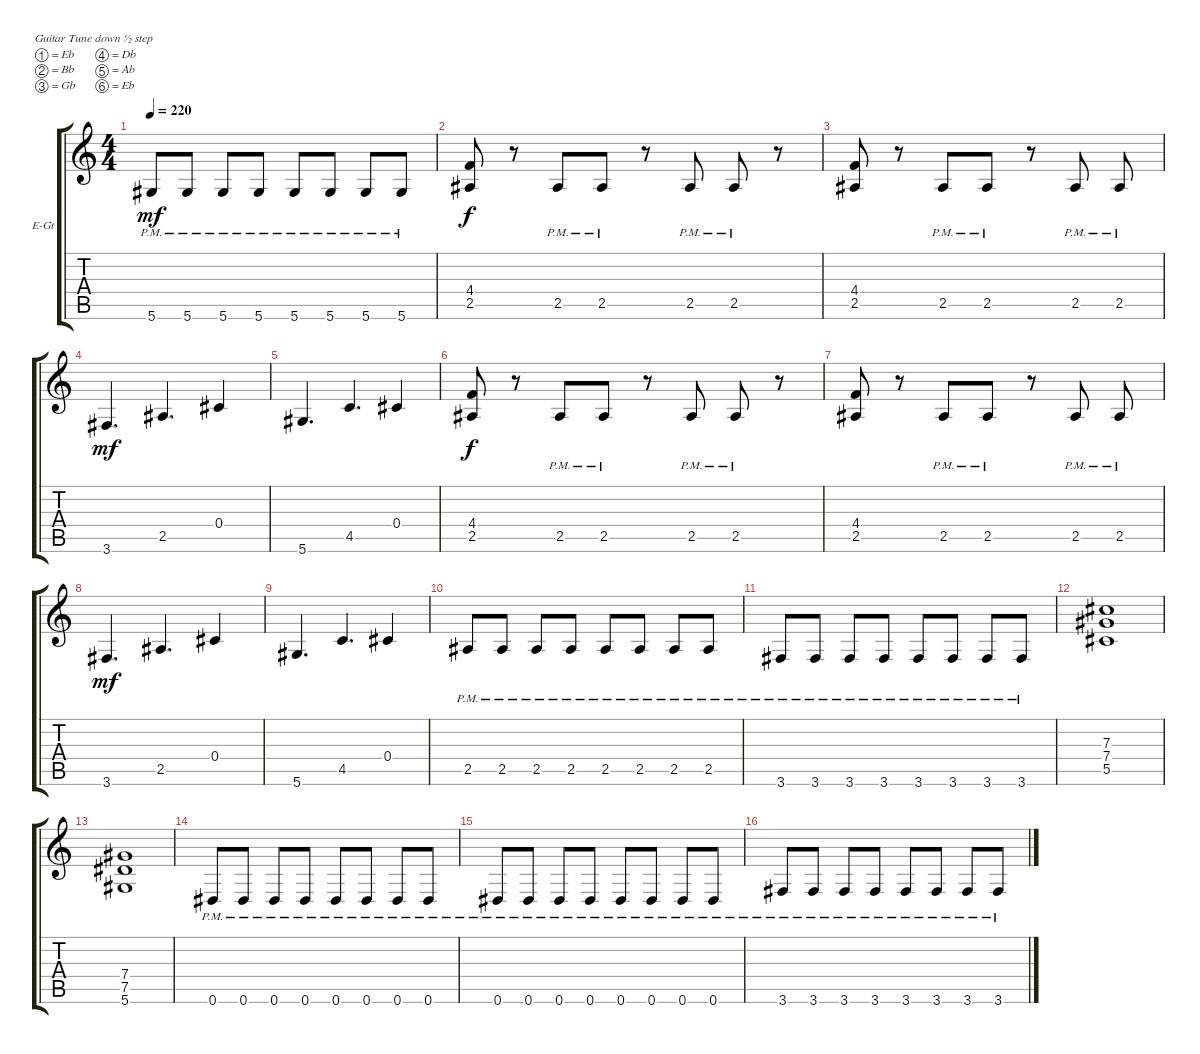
\defaultSystemsLayout 4
\bracketExtendMode groupsimilarinstruments
\firstSystemTrackNameOrientation horizontal
\otherSystemsTrackNameOrientation horizontal
\track ("Илья Мамонтов" "E-Gt") {instrument electricguitarclean}
\staff {score tabs}
\tuning (Eb4 Bb3 Gb3 Db3 Ab2 Eb2)
\ts (4 4)
\tempo 220
\clef g2
\scale
0.333333
\ks c
5.6{pm}.8{dy mf} 5.6{pm}.8 5.6{pm}.8 5.6{pm}.8 5.6{pm}.8 5.6{pm}.8 5.6{pm}.8 5.6{pm}.8 |
\scale
0.333333 (4.4 2.5).8{dy f} r.8 2.5{pm}.8 2.5{pm}.8 r.8 2.5{pm}.8 2.5{pm}.8 r.8 |
\scale
0.333333 (4.4 2.5).8 r.8 2.5{pm}.8 2.5{pm}.8 r.8 2.5{pm}.8 2.5{pm}.8 |
\scale
0.333333 3.6.4{d dy mf} 2.5.4{d} 0.4.4 |
\scale
0.333333 5.6.4{d} 4.5.4{d} 0.4.4 |
\scale
0.333333 (4.4 2.5).8{dy f} r.8 2.5{pm}.8 2.5{pm}.8 r.8 2.5{pm}.8 2.5{pm}.8 r.8 |
\scale
0.333333 (4.4 2.5).8 r.8 2.5{pm}.8 2.5{pm}.8 r.8 2.5{pm}.8 2.5{pm}.8 |
\scale
0.333333 3.6.4{d dy mf} 2.5.4{d} 0.4.4 |
\scale
0.333333 5.6.4{d} 4.5.4{d} 0.4.4 |
\scale
0.333333 2.5{pm}.8 2.5{pm}.8 2.5{pm}.8 2.5{pm}.8 2.5{pm}.8 2.5{pm}.8 2.5{pm}.8 2.5{pm}.8 |
\scale
0.333333 3.6{pm}.8 3.6{pm}.8 3.6{pm}.8 3.6{pm}.8 3.6{pm}.8 3.6{pm}.8 3.6{pm}.8 3.6{pm}.8 |
\scale
0.333333 (5.5 7.4 7.3).1 |
\scale
0.333333 (7.5 7.4 5.6).1 |
\scale
0.333333 0.6{pm}.8 0.6{pm}.8 0.6{pm}.8 0.6{pm}.8 0.6{pm}.8 0.6{pm}.8 0.6{pm}.8 0.6{pm}.8 |
\scale
0.333333 0.6{pm}.8 0.6{pm}.8 0.6{pm}.8 0.6{pm}.8 0.6{pm}.8 0.6{pm}.8 0.6{pm}.8 0.6{pm}.8 |
\scale
0.333333 3.6{pm}.8 3.6{pm}.8 3.6{pm}.8 3.6{pm}.8 3.6{pm}.8 3.6{pm}.8 3.6{pm}.8 3.6{pm}.8
